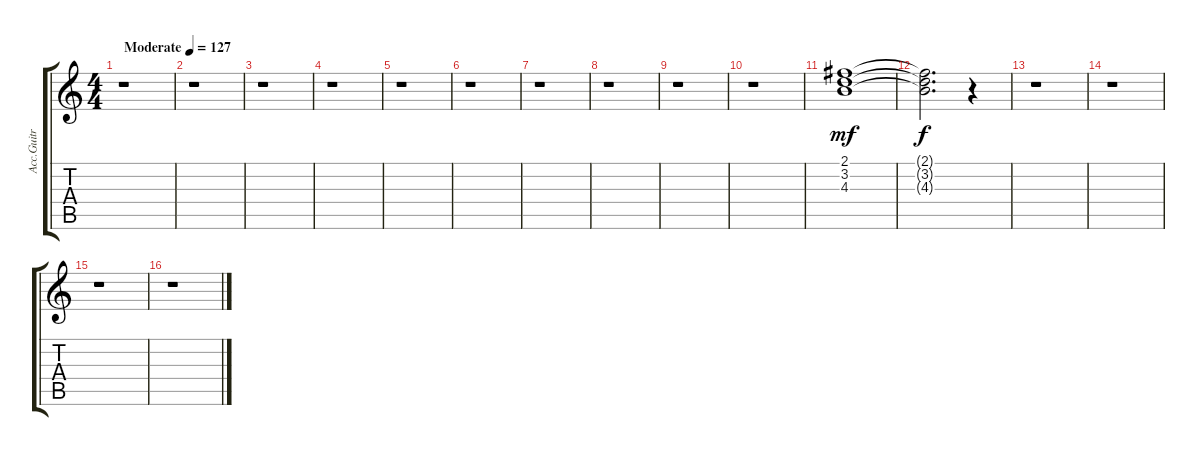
\track ("Acc.Guitr           " "Acc.Guitr ") {instrument acousticguitarnylon}
\staff {score tabs}
\tuning (E4 B3 G3 D3 A2 E2) {hide}
\ts (4 4)
\tempo (127 "Moderate")
\clef g2
\ks c
r.1{dy mf instrument acousticguitarnylon} |
r.1 |
r.1 |
r.1 |
r.1 |
r.1 |
r.1 |
r.1 |
r.1 |
r.1 |
(2.1 3.2 4.3).1 |
(2.1{t} 3.2{t} 4.3{t}).2{d dy f} r.4 |
r.1 |
r.1 |
r.1 |
r.1
